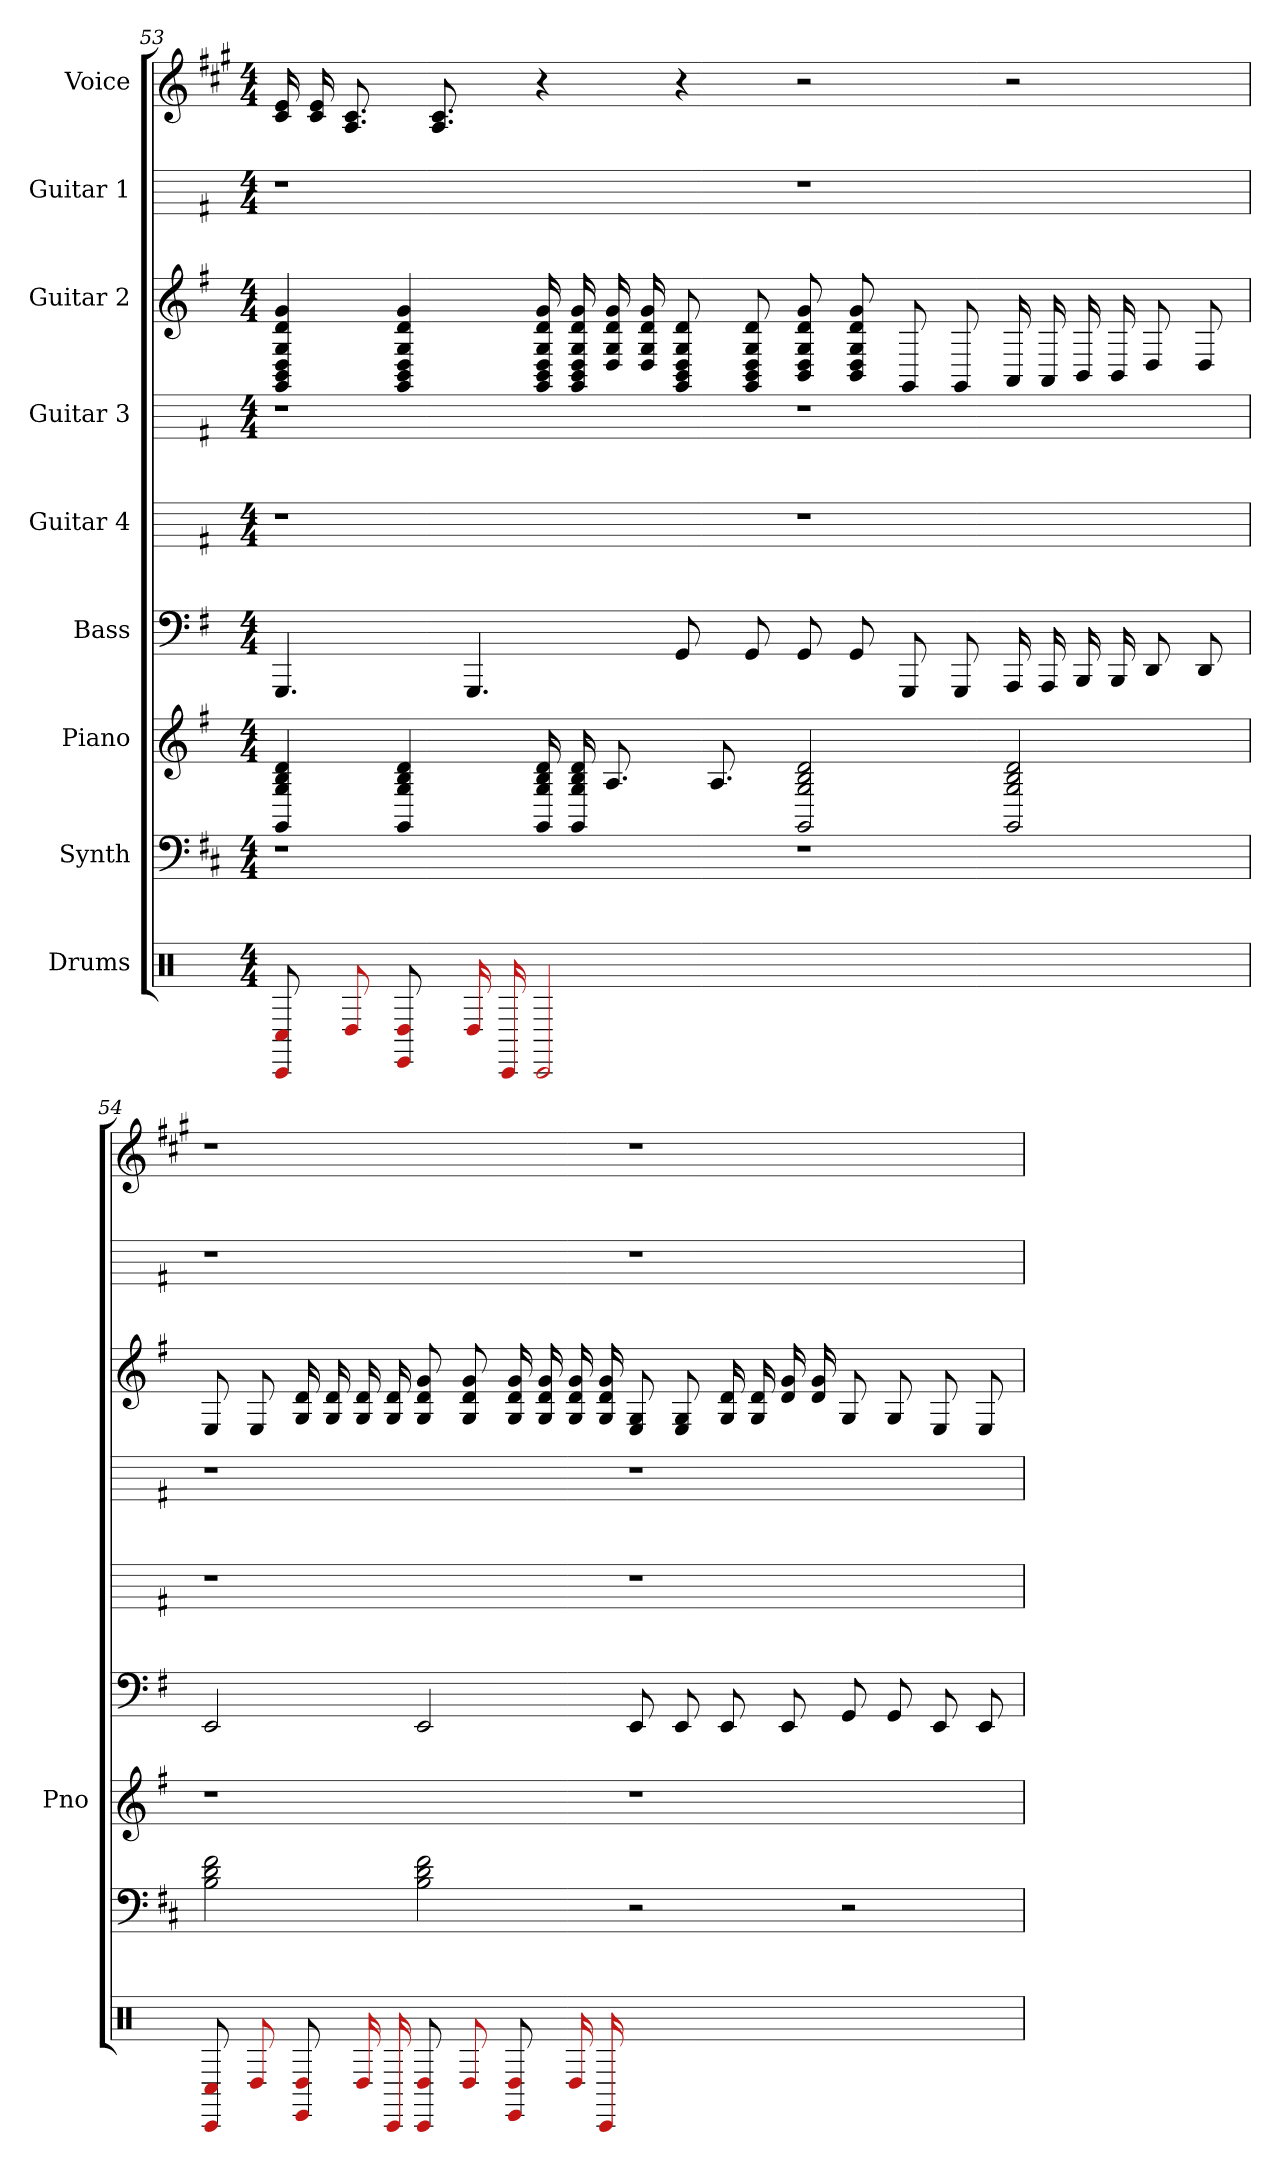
**kern	**kern	**kern	**kern	**kern	**kern	**kern	**kern	**kern
*part9	*part8	*part7	*part6	*part5	*part4	*part3	*part2	*part1
*staff9	*staff8	*staff7	*staff6	*staff5	*staff4	*staff3	*staff2	*staff1
*I"Drums	*I"Synth	*I"Piano	*I"Bass	*I"Guitar 4	*I"Guitar 3	*I"Guitar 2	*I"Guitar 1	*I"Voice
*	*	*I'Pno	*	*	*	*	*	*
*clefX	*	*	*	*	*	*	*	*
*	*ITrd4c7	*	*	*	*	*	*	*ITrd1c2
*k[]	*k[f#]	*k[f#]	*k[f#]	*k[f#]	*k[f#]	*k[f#]	*k[f#]	*k[f#]
*M4/4	*M4/4	*M4/4	*M4/4	*M4/4	*M4/4	*M4/4	*M4/4	*M4/4
=53	=53	=53	=53	=53	=53	=53	=53	=53
8C# 8CC	1r	4d 4B 4G 4GG	4.GGG	1r	1r	4g 4d 4G 4D 4BB 4GG	1r	16d 16B
.	.	.	.	.	.	.	.	16d 16B
8D#	.	.	.	.	.	.	.	8.B 8.G
8D# 8EE	.	4d 4B 4G 4GG	.	.	.	4g 4d 4G 4D 4BB 4GG	.	.
.	.	.	.	.	.	.	.	8.B 8.G
16D#	.	.	4.GGG	.	.	.	.	.
16CC	.	.	.	.	.	.	.	.
2CC	.	16d 16B 16G 16GG	.	.	.	16g 16d 16G 16D 16BB 16GG	.	4r
.	.	16d 16B 16G 16GG	.	.	.	16g 16d 16G 16D 16BB 16GG	.	.
.	.	8.A	.	.	.	16g 16d 16G 16D	.	.
.	.	.	.	.	.	16g 16d 16G 16D	.	.
.	.	.	8GG	.	.	8d 8G 8D 8BB 8GG	.	4r
.	.	8.A	.	.	.	.	.	.
.	.	.	8GG	.	.	8d 8G 8D 8BB 8GG	.	.
1ryy	1r	2d 2B 2G 2GG	8GG	1r	1r	8g 8d 8G 8D 8BB	1r	2r
.	.	.	8GG	.	.	8g 8d 8G 8D 8BB	.	.
.	.	.	8GGG	.	.	8GG	.	.
.	.	.	8GGG	.	.	8GG	.	.
.	.	2d 2B 2G 2GG	16AAA	.	.	16AA	.	2r
.	.	.	16AAA	.	.	16AA	.	.
.	.	.	16BBB	.	.	16BB	.	.
.	.	.	16BBB	.	.	16BB	.	.
.	.	.	8DD	.	.	8D	.	.
.	.	.	8DD	.	.	8D	.	.
=54	=54	=54	=54	=54	=54	=54	=54	=54
8C# 8CC	2B 2G 2E	1r	2EE	1r	1r	8E	1r	1r
8D#	.	.	.	.	.	8E	.	.
8D# 8EE	.	.	.	.	.	16d 16G	.	.
.	.	.	.	.	.	16d 16G	.	.
16D#	.	.	.	.	.	16d 16G	.	.
16CC	.	.	.	.	.	16d 16G	.	.
8D# 8CC	2B 2G 2E	.	2EE	.	.	8g 8d 8G	.	.
8D#	.	.	.	.	.	8g 8d 8G	.	.
8D# 8EE	.	.	.	.	.	16g 16d 16G	.	.
.	.	.	.	.	.	16g 16d 16G	.	.
16D#	.	.	.	.	.	16g 16d 16G	.	.
16CC	.	.	.	.	.	16g 16d 16G	.	.
1ryy	2r	1r	8EE	1r	1r	8G 8E	1r	1r
.	.	.	8EE	.	.	8G 8E	.	.
.	.	.	8EE	.	.	16d 16G	.	.
.	.	.	.	.	.	16d 16G	.	.
.	.	.	8EE	.	.	16g 16d	.	.
.	.	.	.	.	.	16g 16d	.	.
.	2r	.	8GG	.	.	8G	.	.
.	.	.	8GG	.	.	8G	.	.
.	.	.	8EE	.	.	8E	.	.
.	.	.	8EE	.	.	8E	.	.
=	=	=	=	=	=	=	=	=
*-	*-	*-	*-	*-	*-	*-	*-	*-
